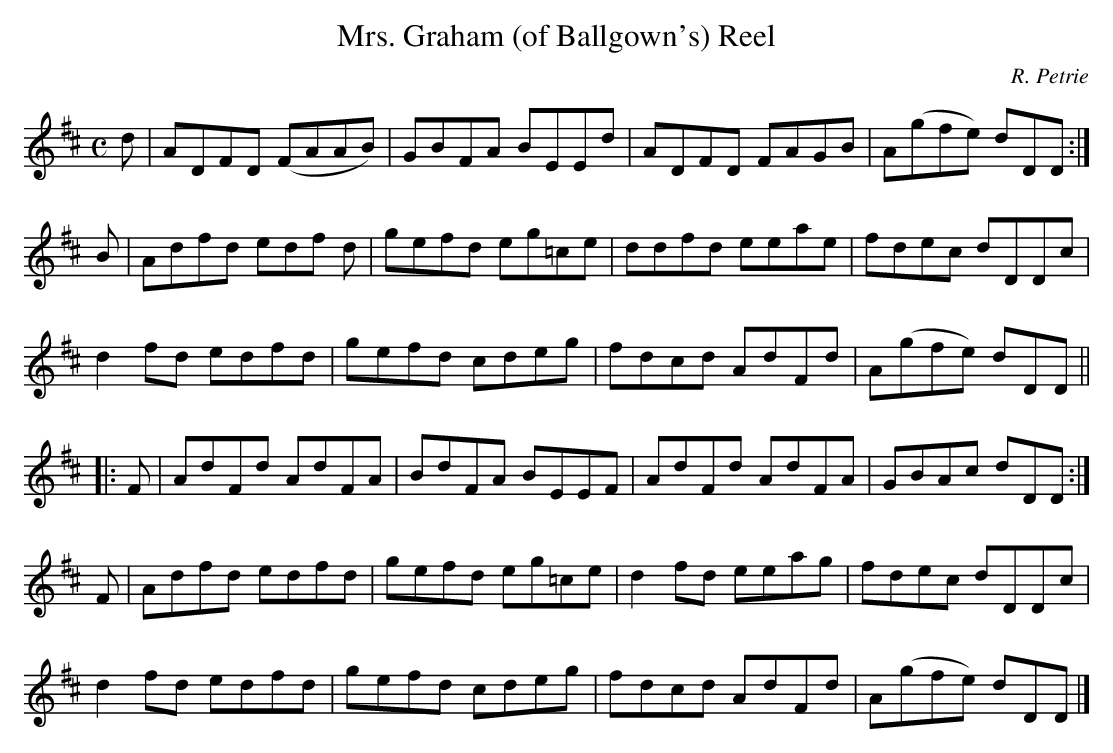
X:1
T:Mrs. Graham (of Ballgown's) Reel
C:R. Petrie
L:1/8
M:C
K:D
  d|ADFD (FAAB)|GBFA BEEd |ADFD FAGB|A(gfe) dDD:|
  B|Adfd  edf d|gefd eg=ce|ddfd eeae|fdec   dDDc|
    d2 fd edfd |gefd cdeg |fdcd AdFd|A(gfe) dDD||
|:F|AdFd  AdFA |BdFA BEEF |AdFd AdFA|GBAc   dDD:|
  F|Adfd  edfd |gefd eg=ce|d2fd eeag|fdec   dDDc|
    d2 fd edfd |gefd cdeg |fdcd AdFd|A(gfe) dDD|]
